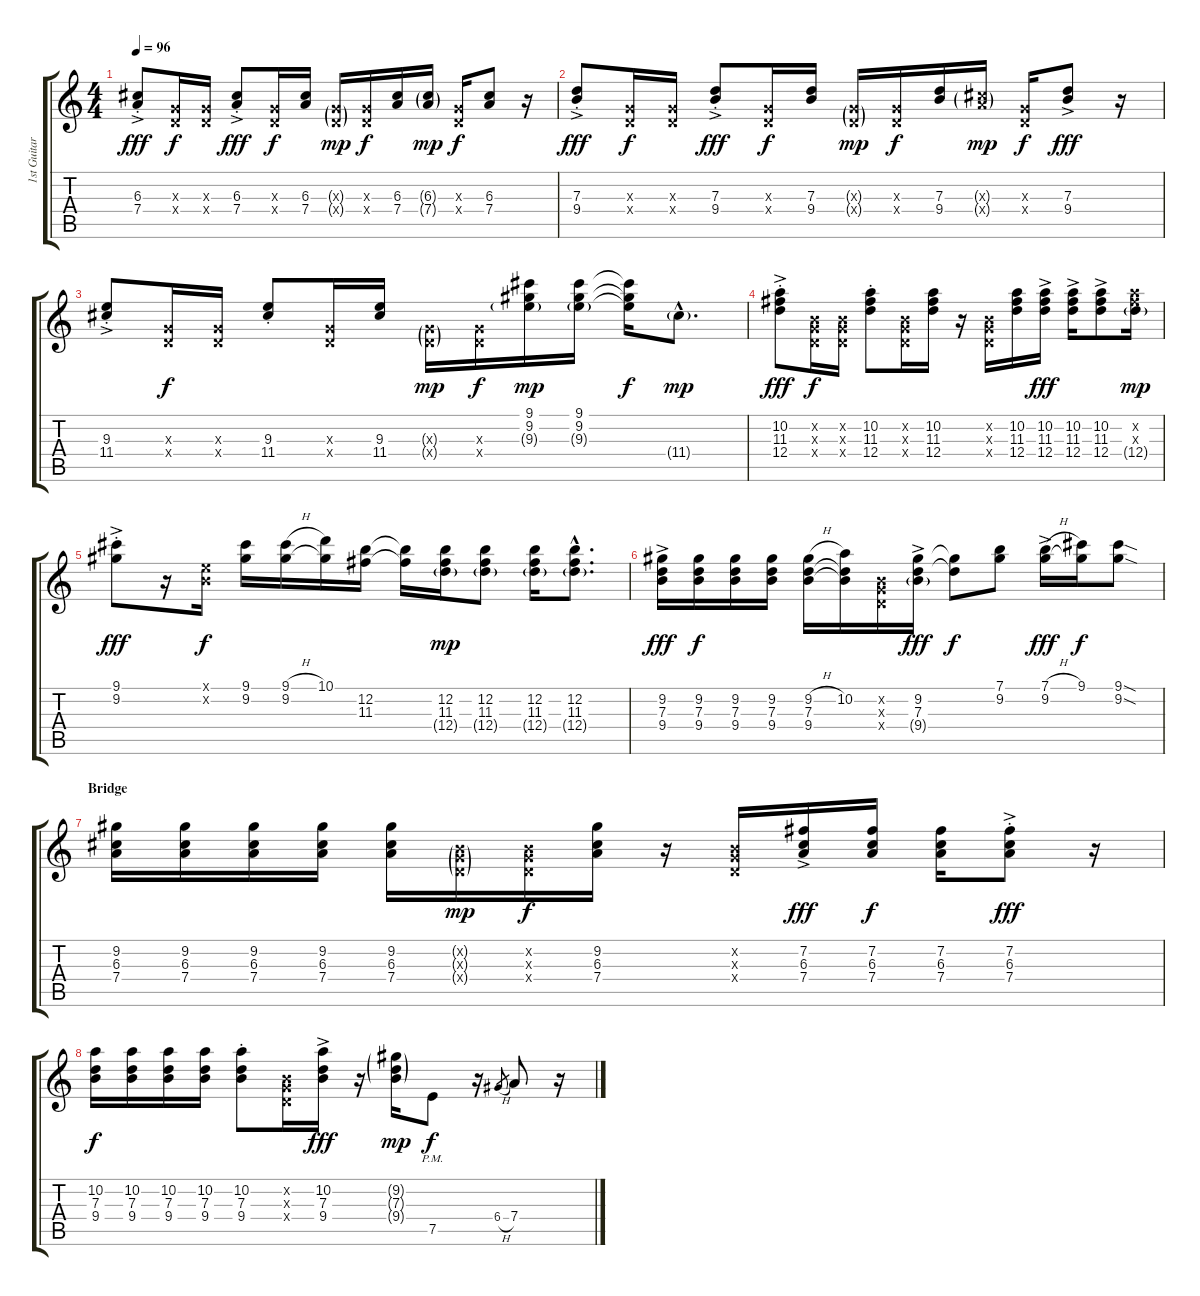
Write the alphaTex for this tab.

\track ("1st Guitar " "1st Guitar") {instrument electricguitarclean}
\staff {score tabs}
\tuning (E4 B3 G3 D3 A2 E2) {hide}
\ts (4 4)
\tempo 96
\clef g2
\ks c
(6.3{ac st} 7.4{ac st}).8{dy fff} (0.3{x} 0.4{x}).16{dy f} (0.3{x} 0.4{x}).16 (6.3{ac st} 7.4{ac st}).8{dy fff} (0.3{x} 0.4{x}).16{dy f} (6.3 7.4).16 (0.3{g x} 0.4{g x}).16{dy mp} (0.3{x} 0.4{x}).16{dy f} (6.3 7.4).16 (6.3{g} 7.4{g}).16{dy mp} (0.3{x} 0.4{x}).16{dy f} (6.3 7.4).8 r.16 |
(7.3{ac st} 9.4{ac st}).8{dy fff} (0.3{x} 0.4{x}).16{dy f} (0.3{x} 0.4{x}).16 (7.3{ac st} 9.4{ac st}).8{dy fff} (0.3{x} 0.4{x}).16{dy f} (7.3 9.4).16 (0.3{g x} 0.4{g x}).16{dy mp} (0.3{x} 0.4{x}).16{dy f} (7.3 9.4).16 (6.3{g x} 7.4{g x}).16{dy mp} (0.3{x} 0.4{x}).16{dy f} (7.3{ac} 9.4{ac}).8{dy fff} r.16 |
(9.3{ac st} 11.4{ac st}).8 (0.3{x} 0.4{x}).16{dy f} (0.3{x} 0.4{x}).16 (9.3{st} 11.4{st}).8 (0.3{x} 0.4{x}).16 (9.3 11.4).16 (0.3{g x} 0.4{g x}).16{dy mp} (0.3{x} 0.4{x}).16{dy f} (9.1 9.2 9.3{g}).16{dy mp} (9.1 9.2 9.3{g}).16 (9.1{t} 9.2{t} 9.3{t}).16{dy f} 11.4{g hac}.8{d dy mp} |
(10.2{ac st} 11.3{ac st} 12.4{ac st}).8{dy fff} (0.2{x} 0.3{x} 0.4{x}).16{dy f} (0.2{x} 0.3{x} 0.4{x}).16 (10.2{st} 11.3{st} 12.4{st}).8 (0.2{x} 0.3{x} 0.4{x}).16 (10.2 11.3 12.4).16 r.16 (0.2{x} 0.3{x} 0.4{x}).16 (10.2 11.3 12.4).16 (10.2{ac} 11.3{ac} 12.4{ac}).16{dy fff} (10.2{ac} 11.3{ac} 12.4{ac}).16 (10.2{ac} 11.3{ac} 12.4{ac}).8 (10.2{x} 11.3{x} 12.4{g}).16{dy mp} |
(9.1{ac st} 9.2{ac st}).8{dy fff} r.16 (0.1{x} 0.2{x}).16{dy f} (9.1 9.2).16 (9.1{h} 9.2).16 (10.1 9.2{t}).16 (12.2 11.3).16 (12.2{t} 11.3{t}).16 (12.2 11.3 12.4{g}).16{dy mp} (12.2 11.3 12.4{g}).8 (12.2 11.3 12.4{g}).16 (12.2{hac} 11.3{hac} 12.4{g hac}).8{d} |
(9.2{ac} 7.3{ac} 9.4{ac}).16{dy fff} (9.2 7.3 9.4).16{dy f} (9.2 7.3 9.4).16 (9.2 7.3 9.4).16 (9.2{h} 7.3 9.4).16 (10.2 7.3{t} 9.4{t}).16 (0.2{x} 0.3{x} 0.4{x}).16 (9.2{ac} 7.3{ac} 9.4{g ac}).16{dy fff} (9.2{t} 7.3{t}).8{dy f} (7.1 9.2).8 (7.1{h ac} 9.2{ac}).16{dy fff} (9.1 9.2{t}).16{dy f} (9.1{sod} 9.2{sod}).8 |
\section ("" "Bridge")
(9.2 6.3 7.4).16 (9.2 6.3 7.4).16 (9.2 6.3 7.4).16 (9.2 6.3 7.4).16 (9.2 6.3 7.4).16 (0.2{g x} 0.3{g x} 0.4{g x}).16{dy mp} (0.2{x} 0.3{x} 0.4{x}).16{dy f} (9.2 6.3 7.4).16 r.16 (0.2{x} 0.3{x} 0.4{x}).16 (7.2{ac} 6.3{ac} 7.4{ac}).16{dy fff} (7.2 6.3 7.4).16{dy f} (7.2 6.3 7.4).16 (7.2{ac st} 6.3{ac st} 7.4{ac st}).8{dy fff} r.16 |
(10.2 7.3 9.4).16{dy f} (10.2 7.3 9.4).16 (10.2 7.3 9.4).16 (10.2 7.3 9.4).16 (10.2{st} 7.3{st} 9.4{st}).8 (0.2{x} 0.3{x} 0.4{x}).16 (10.2{ac} 7.3{ac} 9.4{ac}).16{dy fff} r.16 (9.2{g} 7.3{g} 9.4{g}).16{dy mp} 7.5{pm}.8{dy f} r.16 6.4{h}.8{gr} 7.4.8 r.16
